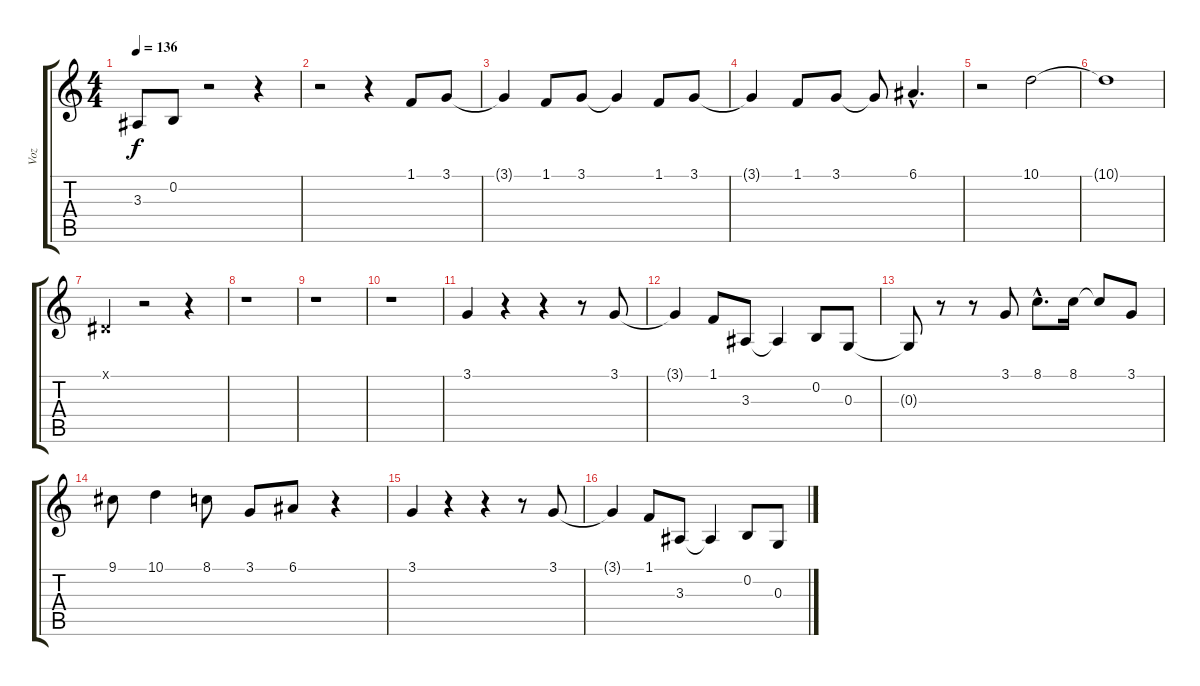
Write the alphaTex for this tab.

\track ("Voz" "Voz") {instrument drawbarorgan}
\staff {score tabs}
\tuning (E4 B3 G3 D3 A2 E2) {hide}
\ts (4 4)
\tempo 136
\clef g2
\ks c
3.3{t}.8{dy f} 0.2.8 r.2 r.4 |
r.2 r.4 1.1.8 3.1.8 |
3.1{t}.4 1.1.8 3.1.8 3.1{t}.4 1.1.8 3.1.8 |
3.1{t}.4 1.1.8 3.1.8 3.1{t}.8 6.1{hac}.4{d} |
r.2 10.1.2 |
10.1{t}.1 |
-1.1{x}.4 r.2 r.4 |
r.1 |
r.1 |
r.1 |
3.1.4 r.4 r.4 r.8 3.1.8 |
3.1{t}.4 1.1.8 3.3.8 3.3{t}.4 0.2.8 0.3.8 |
0.3{t}.8 r.8 r.8 3.1.8 8.1{hac}.8{d} 8.1.16 8.1{t}.8 3.1.8 |
9.1.8 10.1.4 8.1.8 3.1.8 6.1.8 r.4 |
3.1.4 r.4 r.4 r.8 3.1.8 |
3.1{t}.4 1.1.8 3.3.8 3.3{t}.4 0.2.8 0.3.8
